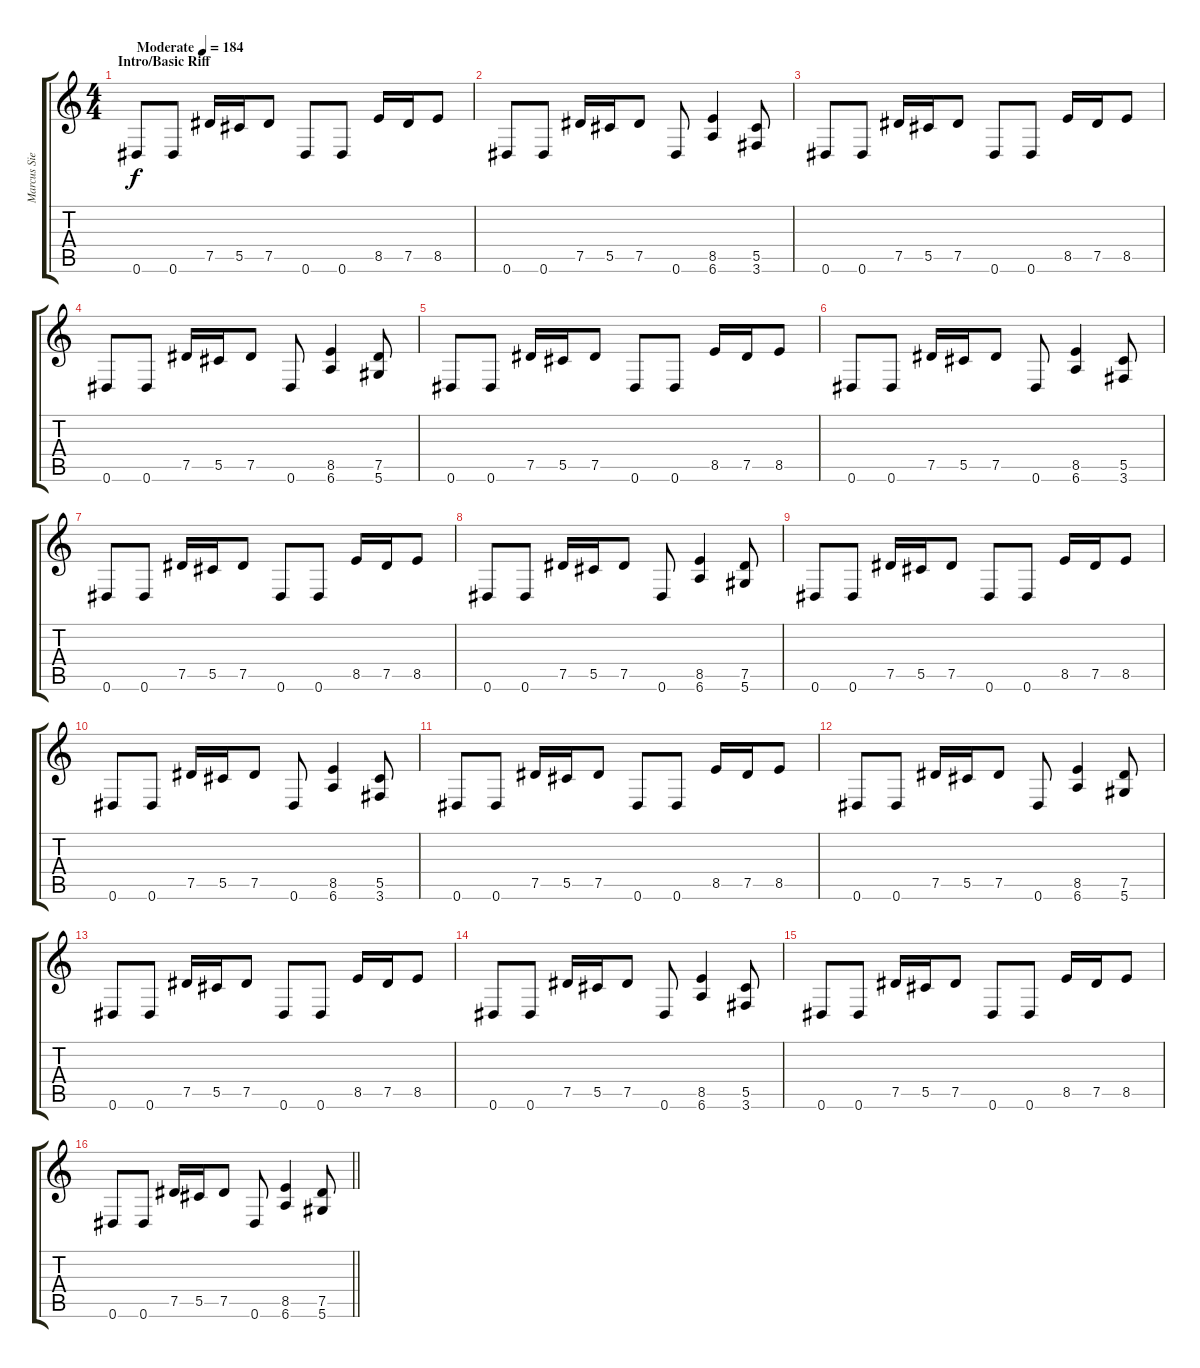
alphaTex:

\track ("Marcus Siepen" "Marcus Sie") {instrument distortionguitar}
\staff {score tabs}
\tuning (Eb4 Bb3 Gb3 Db3 Ab2 Eb2) {hide}
\ts (4 4)
\section ("" "Intro/Basic Riff")
\tempo (184 "Moderate")
\clef g2
\ks c
0.6.8{dy f instrument distortionguitar} 0.6.8 7.5.16 5.5.16 7.5.8 0.6.8 0.6.8 8.5.16 7.5.16 8.5.8 |
0.6.8 0.6.8 7.5.16 5.5.16 7.5.8 0.6.8 (8.5 6.6).4 (5.5 3.6).8 |
0.6.8 0.6.8 7.5.16 5.5.16 7.5.8 0.6.8 0.6.8 8.5.16 7.5.16 8.5.8 |
0.6.8 0.6.8 7.5.16 5.5.16 7.5.8 0.6.8 (8.5 6.6).4 (7.5 5.6).8 |
0.6.8 0.6.8 7.5.16 5.5.16 7.5.8 0.6.8 0.6.8 8.5.16 7.5.16 8.5.8 |
0.6.8 0.6.8 7.5.16 5.5.16 7.5.8 0.6.8 (8.5 6.6).4 (5.5 3.6).8 |
0.6.8 0.6.8 7.5.16 5.5.16 7.5.8 0.6.8 0.6.8 8.5.16 7.5.16 8.5.8 |
0.6.8 0.6.8 7.5.16 5.5.16 7.5.8 0.6.8 (8.5 6.6).4 (7.5 5.6).8 |
0.6.8{balance 2} 0.6.8 7.5.16 5.5.16 7.5.8 0.6.8 0.6.8 8.5.16 7.5.16 8.5.8 |
0.6.8 0.6.8 7.5.16 5.5.16 7.5.8 0.6.8 (8.5 6.6).4 (5.5 3.6).8 |
0.6.8 0.6.8 7.5.16 5.5.16 7.5.8 0.6.8 0.6.8 8.5.16 7.5.16 8.5.8 |
0.6.8 0.6.8 7.5.16 5.5.16 7.5.8 0.6.8 (8.5 6.6).4 (7.5 5.6).8 |
0.6.8 0.6.8 7.5.16 5.5.16 7.5.8 0.6.8 0.6.8 8.5.16 7.5.16 8.5.8 |
0.6.8 0.6.8 7.5.16 5.5.16 7.5.8 0.6.8 (8.5 6.6).4 (5.5 3.6).8 |
0.6.8 0.6.8 7.5.16 5.5.16 7.5.8 0.6.8 0.6.8 8.5.16 7.5.16 8.5.8 |
\barLineRight lightlight
0.6.8 0.6.8 7.5.16 5.5.16 7.5.8 0.6.8 (8.5 6.6).4 (7.5 5.6).8
